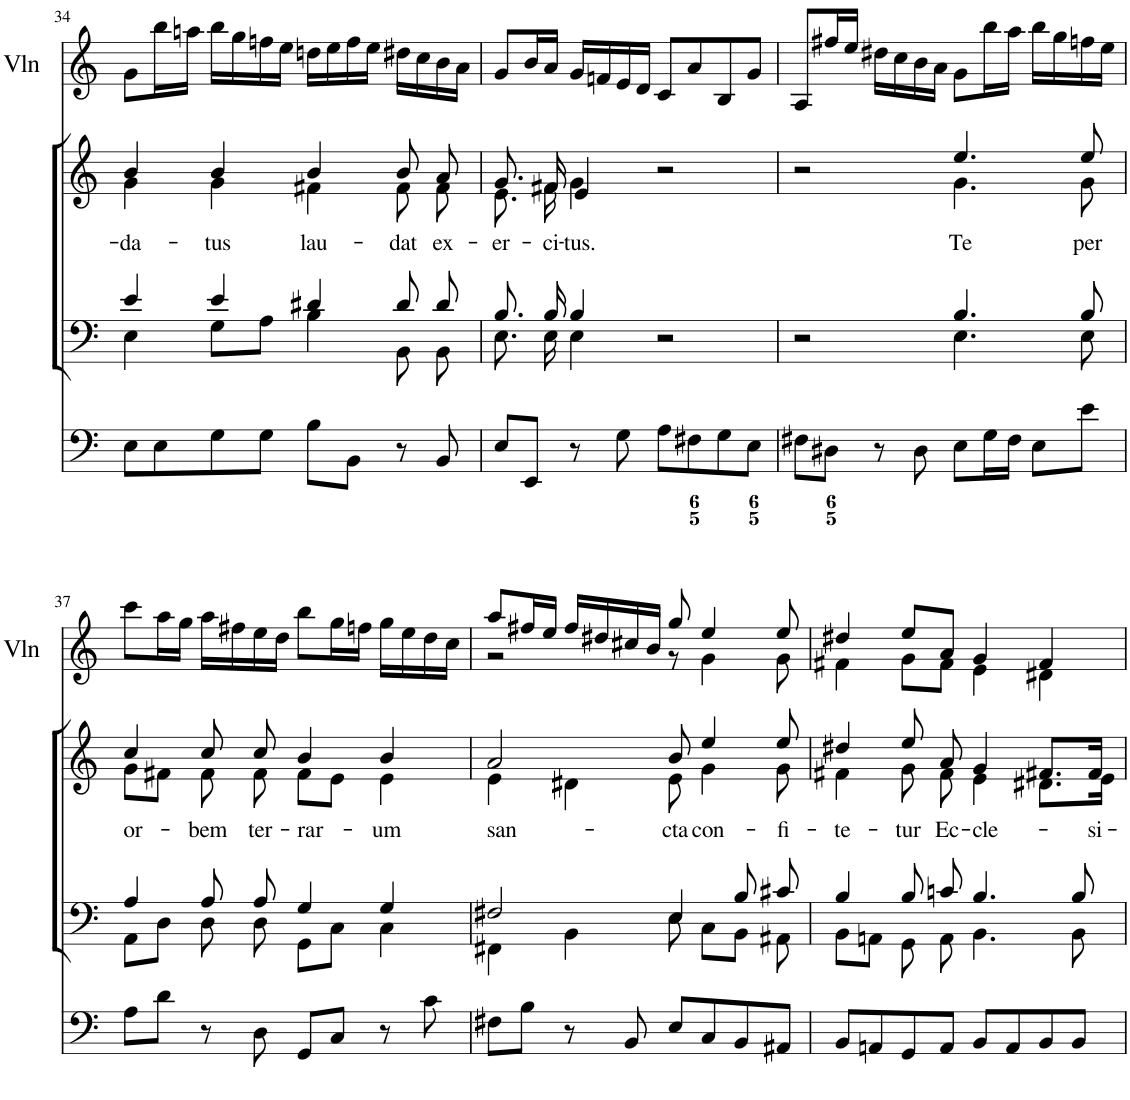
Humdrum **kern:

**kern	**kern	**kern	**text	**kern
*part4	*part3	*part2	*part2	*part1
*staff4	*staff3	*staff2	*staff2	*staff1
*I"Organo	*I"Voice	*I"Voice	*	*I"2 Violini
*	*	*	*	*I'Vln
!!LO:PB:g=z
*clefF4	*clefF4	*clefG2	*	*clefG2
*k[]	*k[]	*k[]	*	*k[]
*M4/4	*M4/4	*M4/4	*	*M4/4
*met(c)	*met(c)	*met(c)	*	*met(c)
=34	=34	=34	=34	=34
*	*^	*^	*	*
!	!	!	!	!	!LO:LY:b	!
8E\L	4e/	4E\	4b/	4g\	-da-	8g\L
8E\	.	.	.	.	.	16bb\L
.	.	.	.	.	.	16aan\JJ
!	!	!	!	!	!LO:LY:b	!
8G\	4e/	8G\L	4b/	4g\	-tus	16bb\LL
.	.	.	.	.	.	16gg\
8G\J	.	8A\J	.	.	.	16ffn\
.	.	.	.	.	.	16ee\JJ
!	!	!	!	!	!LO:LY:b	!
8B\L	4d#X/	4B\	4b/	4f#X\	lau-	16ddn\LL
.	.	.	.	.	.	16ee\
8BB\J	.	.	.	.	.	16ff\
.	.	.	.	.	.	16ee\JJ
!	!	!	!	!	!LO:LY:b	!
8r	8d#/	8BB\	8b/	8f#\	-dat	16dd#X\LL
.	.	.	.	.	.	16cc\
!	!	!	!	!	!LO:LY:b	!
8BB/	8d#/	8BB\	8a/	8f#\	ex-	16b\
.	.	.	.	.	.	16a\JJ
=35	=35	=35	=35	=35	=35	=35
!	!	!	!	!	!LO:LY:b	!
8E/L	8.B/	8.E\	8.g/	8.e\	-er-	8g/L
8EE/J	.	.	.	.	.	16b/L
!	!	!	!	!	!LO:LY:b	!
.	16B/	16E\	16f#X/	16f#\	-ci-	16a/JJ
!	!	!	!	!	!LO:LY:b	!
8r	4B/	4E\	4e/	4g\	-tus.	16g/LL
.	.	.	.	.	.	16fn/
8G\	.	.	.	.	.	16e/
.	.	.	.	.	.	16d/JJ
8A\L	2r	2ryy	2r	2ryy	.	8c/L
8F#X\	.	.	.	.	.	8a/
8G\	.	.	.	.	.	8B/
8E\J	.	.	.	.	.	8g/J
=36	=36	=36	=36	=36	=36	=36
8F#X\L	2r	2ryy	2r	2ryy	.	8A/L
8D#X\J	.	.	.	.	.	16ff#X/L
.	.	.	.	.	.	16ee/JJ
8r	.	.	.	.	.	16dd#X\LL
.	.	.	.	.	.	16cc\
8D#\	.	.	.	.	.	16b\
.	.	.	.	.	.	16a\JJ
!	!	!	!	!	!LO:LY:b	!
8E\L	4.B/	4.E\	4.ee/	4.g\	Te	8g\L
16G\L	.	.	.	.	.	16bb\L
16F#\JJ	.	.	.	.	.	16aa\JJ
8E\L	.	.	.	.	.	16bb\LL
.	.	.	.	.	.	16gg\
!	!	!	!	!	!LO:LY:b	!
8e\J	8B/	8E\	8ee/	8g\	per	16ffn\
.	.	.	.	.	.	16ee\JJ
!!LO:LB:g=z
=37	=37	=37	=37	=37	=37	=37
!	!	!	!	!	!LO:LY:b	!
8A\L	4A/	8AA\L	4cc/	8g\L	or-	8ccc\L
8d\J	.	8D\J	.	8f#X\J	.	16aa\L
.	.	.	.	.	.	16gg\JJ
!	!	!	!	!	!LO:LY:b	!
8r	8A/	8D\	8cc/	8f#\	-bem	16aa\LL
.	.	.	.	.	.	16ff#X\
!	!	!	!	!	!LO:LY:b	!
8D\	8A/	8D\	8cc/	8f#\	ter-	16ee\
.	.	.	.	.	.	16dd\JJ
!	!	!	!	!	!LO:LY:b	!
8GG/L	4G/	8GG\L	4b/	8f#\L	-rar-	8bb\L
8C/J	.	8C\J	.	8e\J	.	16gg\L
.	.	.	.	.	.	16ffn\JJ
!	!	!	!	!	!LO:LY:b	!
8r	4G/	4C\	4b/	4e\	-um	16gg\LL
.	.	.	.	.	.	16ee\
8c\	.	.	.	.	.	16dd\
.	.	.	.	.	.	16cc\JJ
=38	=38	=38	=38	=38	=38	=38
!	!	!	!	!	!LO:LY:b	!
*	*	*	*	*	*	*^
8F#X\L	2F#X/	4FF#X\	2a/	4e\	san-	8aa/L	2r
8B\J	.	.	.	.	.	16ff#X/L	.
.	.	.	.	.	.	16ee/JJ	.
8r	.	4BB\	.	4d#X\	.	16ff#/LL	.
.	.	.	.	.	.	16dd#X/	.
8BB/	.	.	.	.	.	16cc#X/	.
.	.	.	.	.	.	16b/JJ	.
!	!	!	!	!	!LO:LY:b	!	!
8E/L	4E/	8E\	8b/	8e\	-cta	8gg/	8r
!	!	!	!	!	!LO:LY:b	!	!
8C/	.	8C\L	4ee/	4g\	con-	4ee/	4g\
8BB/	8B/	8BB\J	.	.	.	.	.
!	!	!	!	!	!LO:LY:b	!	!
8AA#X/J	8c#X/	8AA#X\	8ee/	8g\	-fi-	8ee/	8g\
=39	=39	=39	=39	=39	=39	=39	=39
!	!	!	!	!	!LO:LY:b	!	!
8BB/L	4B/	8BB\L	4dd#X/	4f#X\	-te-	4dd#X/	4f#X\
8AAn/	.	8AAn\J	.	.	.	.	.
!	!	!	!	!	!LO:LY:b	!	!
8GG/	8B/	8GG\	8ee/	8g\	-tur	8ee/L	8g\L
!	!	!	!	!	!LO:LY:b	!	!
8AA/J	8cn/	8AA\	8a/	8f#\	Ec-	8a/J	8f#\J
!	!	!	!	!	!LO:LY:b	!	!
8BB/L	4.B/	4.BB\	4g/	4e\	-cle-	4g/	4e\
8AA/	.	.	.	.	.	.	.
8BB/	.	.	8.f#X/L	8.d#X\L	.	4f#/	4d#X\
8BB/J	8B/	8BB\	.	.	.	.	.
!	!	!	!	!	!LO:LY:b	!	!
.	.	.	16f#/Jk	16e\Jk	-si-	.	.
*	*v	*v	*	*	*	*v	*v
*	*	*v	*v	*	*
=	=	=	=	=
*-	*-	*-	*-	*-
